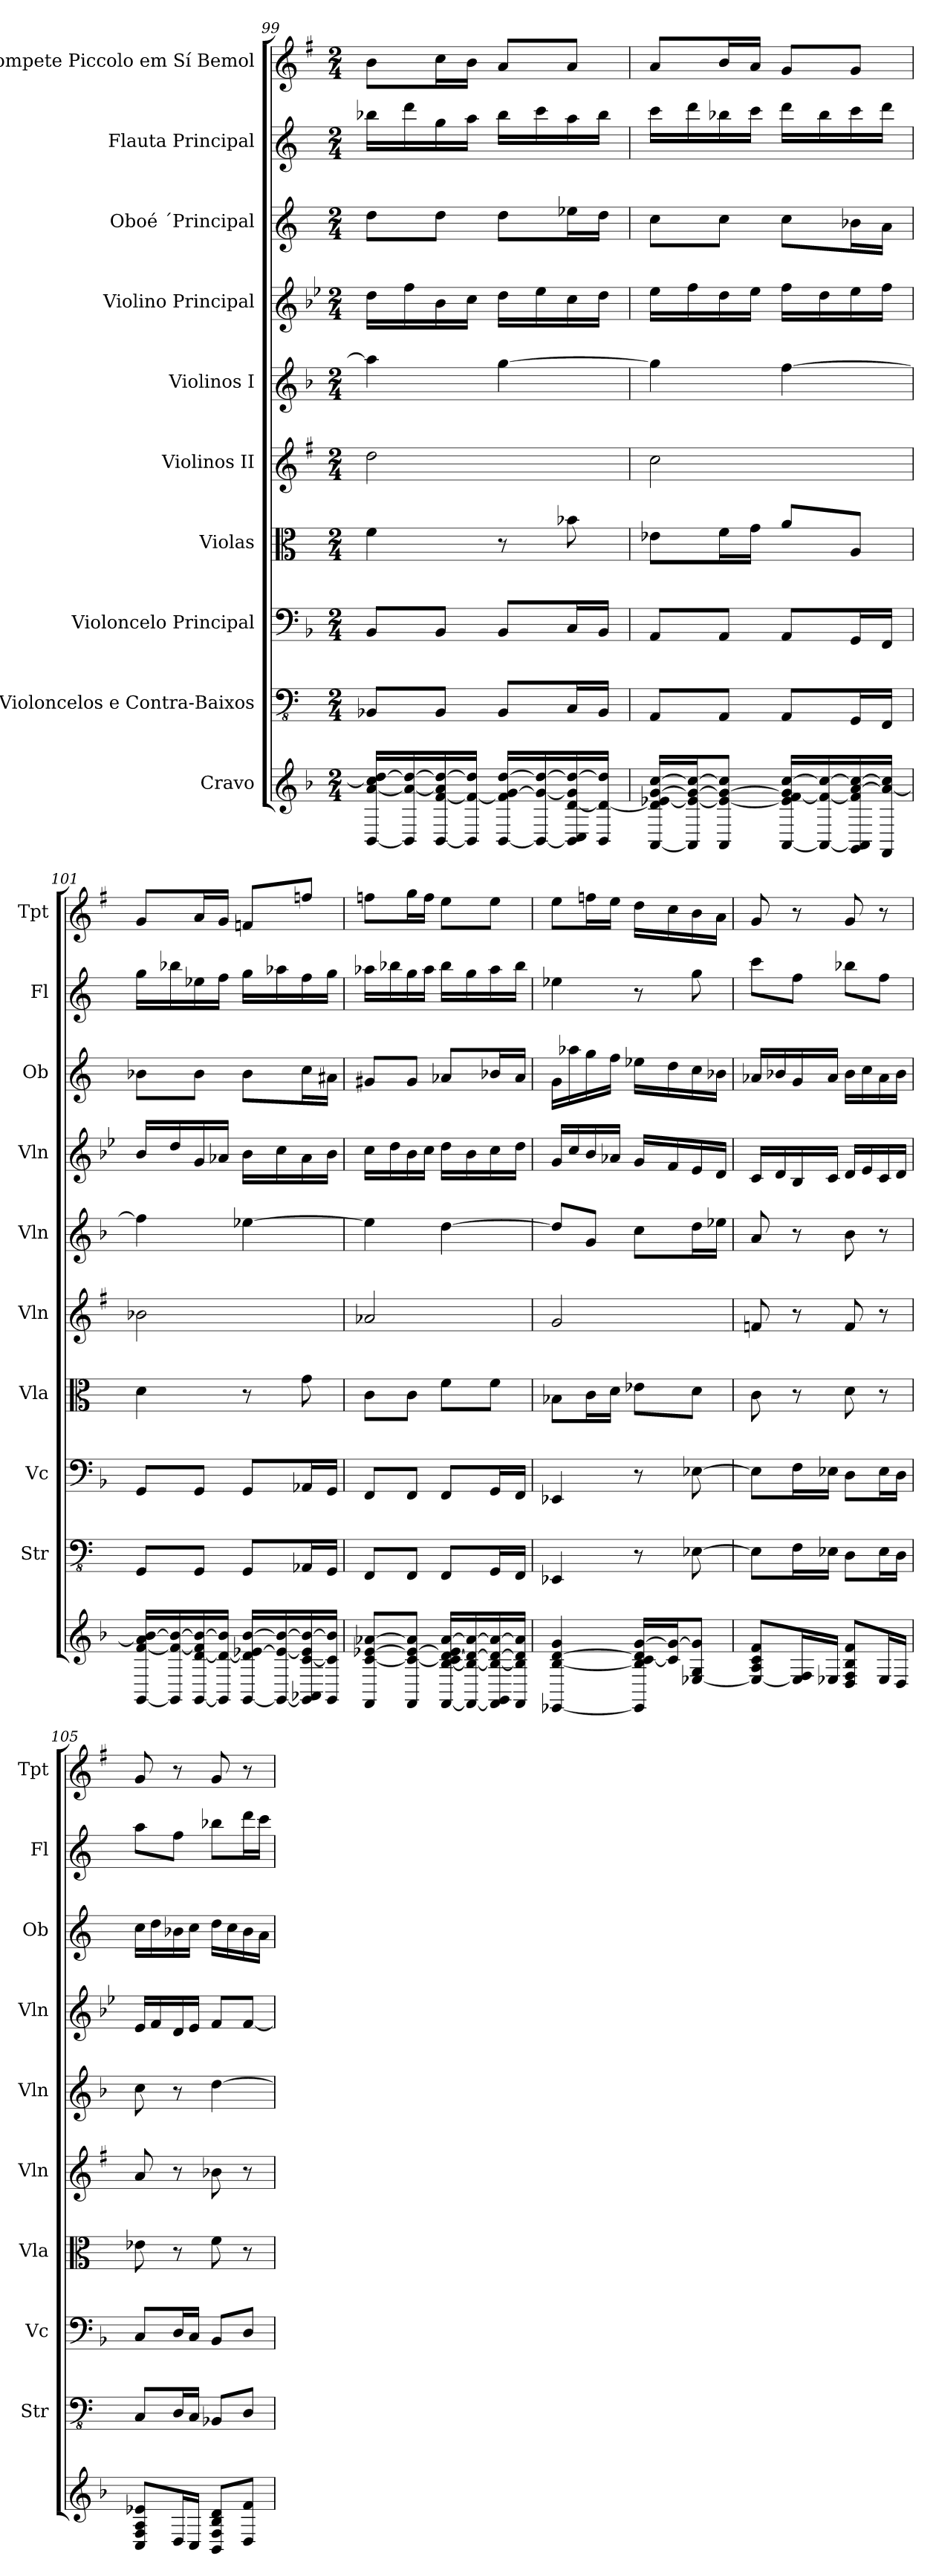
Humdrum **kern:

**kern	**kern	**kern	**kern	**kern	**kern	**kern	**kern	**kern	**kern
*part10	*part9	*part8	*part7	*part6	*part5	*part4	*part3	*part2	*part1
*staff10	*staff9	*staff8	*staff7	*staff6	*staff5	*staff4	*staff3	*staff2	*staff1
*I"Cravo	*I"Violoncelos e Contra-Baixos	*I"Violoncelo Principal	*I"Violas	*I"Violinos II	*I"Violinos I	*I"Violino Principal	*I"Oboé ´Principal	*I"Flauta Principal	*I"Trompete Piccolo em Sí Bemol
*	*I'Str	*I'Vc	*I'Vla	*I'Vln	*I'Vln	*I'Vln	*I'Ob	*I'Fl	*I'Tpt
!!LO:PB:g=z
*clefG2	*clefFv4	*clefF4	*clefC3	*clefG2	*clefG2	*clefG2	*clefG2	*clefG2	*clefG2
*	*	*	*	*	*	*	*	*	*ITrd-6c-10
*k[b-]	*k[]	*k[b-]	*k[]	*k[f#]	*k[b-]	*k[b-e-]	*k[]	*k[]	*k[b-]
*F:	*C:	*F:	*C:	*G:	*F:	*B-:	*C:	*C:	*F:
*M2/4	*M2/4	*M2/4	*M2/4	*M2/4	*M2/4	*M2/4	*M2/4	*M2/4	*M2/4
=99	=99	=99	=99	=99	=99	=99	=99	=99	=99
[16BB-/ [16a/ 16cc/] [16dd/LL	8BBB-X/L	8BB-/L	4f\	2dd\	4aa\]	16dd\LL	8dd\L	16bb-X\LL	8aa\L
16BB-/] 16a/_ 16dd/_	.	.	.	.	.	16ff\	.	16ddd\	.
[16BB-/ [16f/ 16a/] 16dd/_	8BBB-/J	8BB-/J	.	.	.	16b-\	8dd\J	16gg\	16bb-\L
16BB-/] 16f/_ 16dd/]JJ	.	.	.	.	.	16cc\JJ	.	16aa\JJ	16aa\JJ
[16BB-/ 16f/] [16g/ [16dd/LL	8BBB-/L	8BB-/L	8r	.	[4gg\	16dd\LL	8dd\L	16bb-\LL	8gg/L
16BB-/_ 16g/_ 16dd/_	.	.	.	.	.	16ee-\	.	16ccc\	.
16BB-/] 16C/ [16d/ 16g/] 16dd/_	16CC/L	16C/L	8b-X\	.	.	16cc\	16ee-X\L	16aa\	8gg/J
16BB-/ 16d/_ 16dd/]JJ	16BBB-/JJ	16BB-/JJ	.	.	.	16dd\JJ	16dd\JJ	16bb-\JJ	.
=100	=100	=100	=100	=100	=100	=100	=100	=100	=100
[16AA/ 16d/] [16e-X/ [16g/ [16cc/LL	8AAA/L	8AA/L	8e-X\L	2cc\	4gg\]	16ee-\LL	8cc\L	16ccc\LL	8gg/L
16AA/] 16e-/_ 16g/_ 16cc/_J	.	.	.	.	.	16ff\	.	16ddd\	.
8AA/ 8e-/_ 8g/_ 8cc/]J	8AAA/J	8AA/J	16f\L	.	.	16dd\	8cc\J	16bb-X\	16aa/L
.	.	.	16g\JJ	.	.	16ee-\JJ	.	16ccc\JJ	16gg/JJ
[16AA/ 16e-/] [16f/ 16g/] [16cc/LL	8AAA/L	8AA/L	8a/L	.	[4ff\	16ff\LL	8cc\L	16ddd\LL	8ff/L
16AA/_ 16f/_ 16cc/_	.	.	.	.	.	16dd\	.	16bb-\	.
16GG/ 16AA/] 16f/] [16a/ 16cc/_	16GGG/L	16GG/L	8A/J	.	.	16ee-\	16b-X\L	16ccc\	8ff/J
16FF/ 16a/_ 16cc/]JJ	16FFF/JJ	16FF/JJ	.	.	.	16ff\JJ	16a\JJ	16ddd\JJ	.
=101	=101	=101	=101	=101	=101	=101	=101	=101	=101
[16GG/ [16f/ 16a/] [16b-/LL	8GGG/L	8GG/L	4d\	2b-X\	4ff\]	16b-/LL	8b-X\L	16gg\LL	8ff/L
16GG/] 16f/_ 16b-/_	.	.	.	.	.	16dd/	.	16bb-X\	.
[16GG/ [16d/ 16f/] 16b-/_	8GGG/J	8GG/J	.	.	.	16g/	8b-\J	16ee-X\	16gg/L
16GG/] 16d/_ 16b-/]JJ	.	.	.	.	.	16a-X/JJ	.	16ff\JJ	16ff/JJ
[16GG/ 16d/] [16e-X/ [16b-/LL	8GGG/L	8GG/L	8r	.	[4ee-X\	16b-\LL	8b-\L	16gg\LL	8ee-X/L
16GG/_ 16e-/_ 16b-/_	.	.	.	.	.	16cc\	.	16aa-X\	.
16GG/] 16AA-X/ [16c/ 16e-/] 16b-/_	16AAA-X/L	16AA-X/L	8g\	.	.	16a-\	16cc\L	16ff\	8eee-X/J
16GG/ 16c/] 16b-/]JJ	16GGG/JJ	16GG/JJ	.	.	.	16b-\JJ	16a#X\JJ	16gg\JJ	.
!!LO:PB:g=z
=102	=102	=102	=102	=102	=102	=102	=102	=102	=102
8FF/ [8c/ [8e-X/ [8a-X/L	8FFF/L	8FF/L	8c\L	2a-X/	4ee-\]	16cc\LL	8g#X/L	16aa-X\LL	8eee-X\L
.	.	.	.	.	.	16dd\	.	16bb-X\	.
8FF/ 8c/_ 8e-/_ 8a-/]J	8FFF/J	8FF/J	8c\J	.	.	16b-\	8g#/J	16gg\	16fff\L
.	.	.	.	.	.	16cc\JJ	.	16aa-\JJ	16eee-\JJ
[16FF/ [16B-/ 16c/] [16d/ 16e-/] [16a-/LL	8FFF/L	8FF/L	8f\L	.	[4dd\	16dd\LL	8a-X/L	16bb-\LL	8ddd\L
16FF/_ 16B-/_ 16d/_ 16a-/_	.	.	.	.	.	16b-\	.	16gg\	.
16FF/] 16GG/ 16B-/_ 16d/_ 16a-/_	16GGG/L	16GG/L	8f\J	.	.	16cc\	16b-X/L	16aa-\	8ddd\J
16FF/ 16B-/] 16d/] 16a-/]JJ	16FFF/JJ	16FF/JJ	.	.	.	16dd\JJ	16a-/JJ	16bb-\JJ	.
=103	=103	=103	=103	=103	=103	=103	=103	=103	=103
[4EE-X/ [4B-/ [4d/ 4g/	4EEE-X/	4EE-X/	8B-X\L	2g/	8dd/L]	16g/LL	16g\LL	4ee-X\	8ddd\L
.	.	.	.	.	.	16cc/	16aa-X\	.	.
.	.	.	16c\L	.	8g/J	16b-/	16gg\	.	16eee-X\L
.	.	.	16d\JJ	.	.	16a-X/JJ	16ff\JJ	.	16ddd\JJ
16EE-/] 16B-/] [16c/ 16d/] [16g/LL	8r	8r	8e-X\L	.	8cc\L	16g/LL	16ee-X\LL	8r	16ccc\LL
16c/] 16g/_J	.	.	.	.	.	16f/	16dd\	.	16bb-\
[8E-X/ 8G/ 8g/]J	[8EE-X\	[8E-X\	8d\J	.	16dd\L	16e-/	16cc\	8gg\	16aa\
.	.	.	.	.	16ee-X\JJ	16d/JJ	16b-X\JJ	.	16gg\JJ
=104	=104	=104	=104	=104	=104	=104	=104	=104	=104
8E-/_ 8A/ 8c/ 8f/L	8EE-\L]	8E-\L]	8c\	8fn/	8a/	16c/LL	16a-X/LL	8ccc\L	8ff/
.	.	.	.	.	.	16d/	16b-X/	.	.
16E-/] 16F/L	16FF\L	16F\L	8r	8r	8r	16B-/	16g/	8ff\J	8r
16E-X/JJ	16EE-X\JJ	16E-X\JJ	.	.	.	16c/JJ	16a-/JJ	.	.
8D/ 8F/ 8B-/ 8f/L	8DD\L	8D\L	8d\	8f/	8b-\	16d/LL	16b-\LL	8bb-X\L	8ff/
.	.	.	.	.	.	16e-/	16cc\	.	.
16E-/L	16EE-\L	16E-\L	8r	8r	8r	16c/	16a-\	8ff\J	8r
16D/JJ	16DD\JJ	16D\JJ	.	.	.	16d/JJ	16b-\JJ	.	.
!!LO:PB:g=z
=105	=105	=105	=105	=105	=105	=105	=105	=105	=105
8C/ 8F/ 8A/ 8e-X/L	8CC/L	8C/L	8e-X\	8a/	8cc\	16e-/LL	16cc\LL	8aa\L	8ff/
.	.	.	.	.	.	16f/	16dd\	.	.
16D/L	16DD/L	16D/L	8r	8r	8r	16d/	16b-X\	8ff\J	8r
16C/JJ	16CC/JJ	16C/JJ	.	.	.	16e-/JJ	16cc\JJ	.	.
8BB-/ 8F/ 8B-/ 8d/L	8BBB-X/L	8BB-/L	8f\	8b-X\	[4dd\	8f/L	16dd\LL	8bb-X\L	8ff/
.	.	.	.	.	.	.	16cc\	.	.
8D/ 8f/J	8DD/J	8D/J	8r	8r	.	[8f/J	16b-\	16ddd\L	8r
.	.	.	.	.	.	.	16a\JJ	16ccc\JJ	.
=	=	=	=	=	=	=	=	=	=
*-	*-	*-	*-	*-	*-	*-	*-	*-	*-
